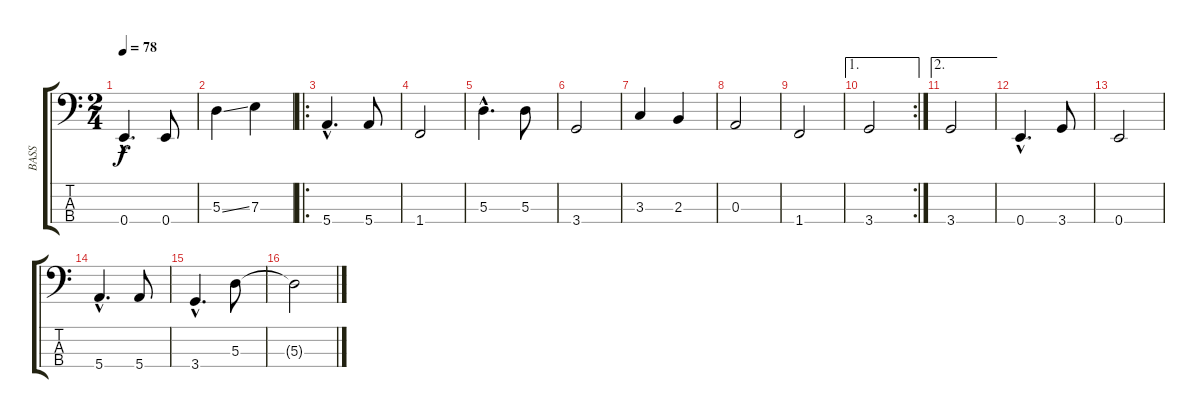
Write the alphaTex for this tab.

\track ("BASS" "BASS") {instrument electricbassfinger}
\staff {score tabs}
\tuning (G2 D2 A1 E1) {hide}
\ts (2 4)
\tempo 78
\clef f4
\ks c
0.4{hac}.4{d dy f} 0.4.8 |
5.3{ss}.4 7.3.4 |
\ro
5.4{hac}.4{d} 5.4.8 |
1.4.2 |
5.3{hac}.4{d} 5.3.8 |
3.4.2 |
3.3.4 2.3.4 |
0.3.2 |
1.4.2 |
\ae 1
\rc 2
3.4.2 |
\ae 2
3.4.2 |
0.4{hac}.4{d} 3.4.8 |
0.4.2 |
5.4{hac}.4{d} 5.4.8 |
3.4{hac}.4{d} 5.3.8 |
5.3{t}.2
